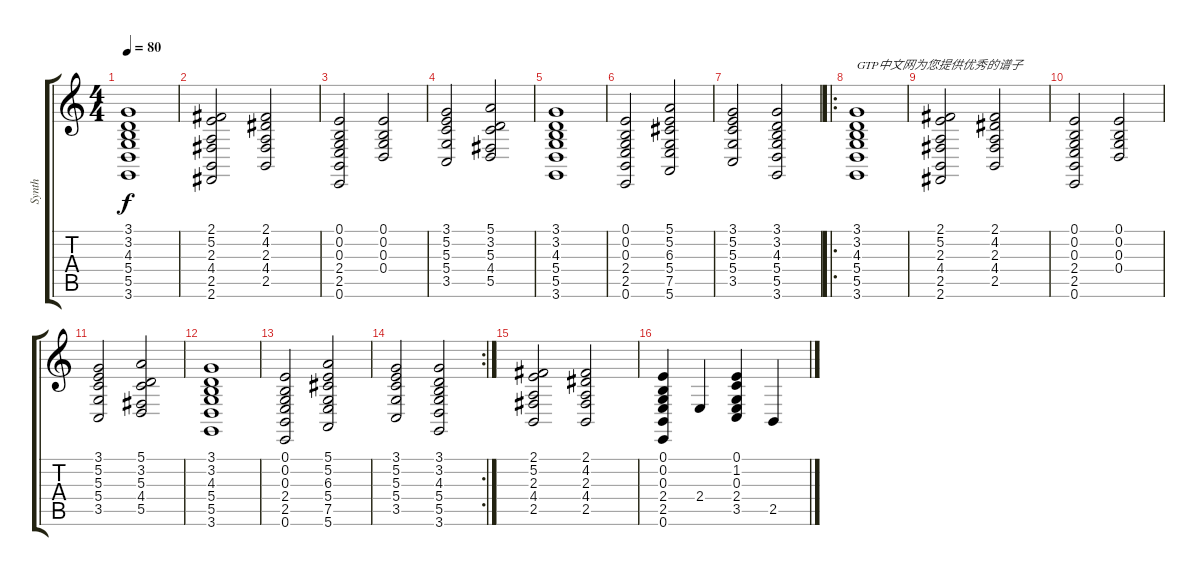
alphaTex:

\track ("Synth" "Synth") {instrument churchorgan}
\staff {score tabs}
\tuning (E4 B3 G3 D3 A2 E2) {hide}
\ts (4 4)
\tempo 80
\clef g2
\ks c
(3.1 3.2 4.3 5.4 5.5 3.6).1{dy f instrument churchorgan} |
(2.1 5.2 2.3 4.4 2.5 2.6).2 (2.1 4.2 2.3 4.4 2.5).2 |
(0.1 0.2 0.3 2.4 2.5 0.6).2 (0.1 0.2 0.3 0.4).2 |
(3.1 5.2 5.3 5.4 3.5).2 (5.1 3.2 5.3 4.4 5.5).2 |
(3.1 3.2 4.3 5.4 5.5 3.6).1 |
(0.1 0.2 0.3 2.4 2.5 0.6).2 (5.1 5.2 6.3 5.4 7.5 5.6).2 |
(3.1 5.2 5.3 5.4 3.5).2 (3.1 3.2 4.3 5.4 5.5 3.6).2 |
\ro
(3.1 3.2 4.3 5.4 5.5 3.6).1{txt "GTP中文网为您提供优秀的谱子"} |
(2.1 5.2 2.3 4.4 2.5 2.6).2 (2.1 4.2 2.3 4.4 2.5).2 |
(0.1 0.2 0.3 2.4 2.5 0.6).2 (0.1 0.2 0.3 0.4).2 |
(3.1 5.2 5.3 5.4 3.5).2 (5.1 3.2 5.3 4.4 5.5).2 |
(3.1 3.2 4.3 5.4 5.5 3.6).1 |
(0.1 0.2 0.3 2.4 2.5 0.6).2 (5.1 5.2 6.3 5.4 7.5 5.6).2 |
\rc 2
(3.1 5.2 5.3 5.4 3.5).2 (3.1 3.2 4.3 5.4 5.5 3.6).2 |
(2.1 5.2 2.3 4.4 2.5).2 (2.1 4.2 2.3 4.4 2.5).2 |
(0.1 0.2 0.3 2.4 2.5 0.6).4 2.4.4 (0.1 1.2 0.3 2.4 3.5).4 2.5.4
